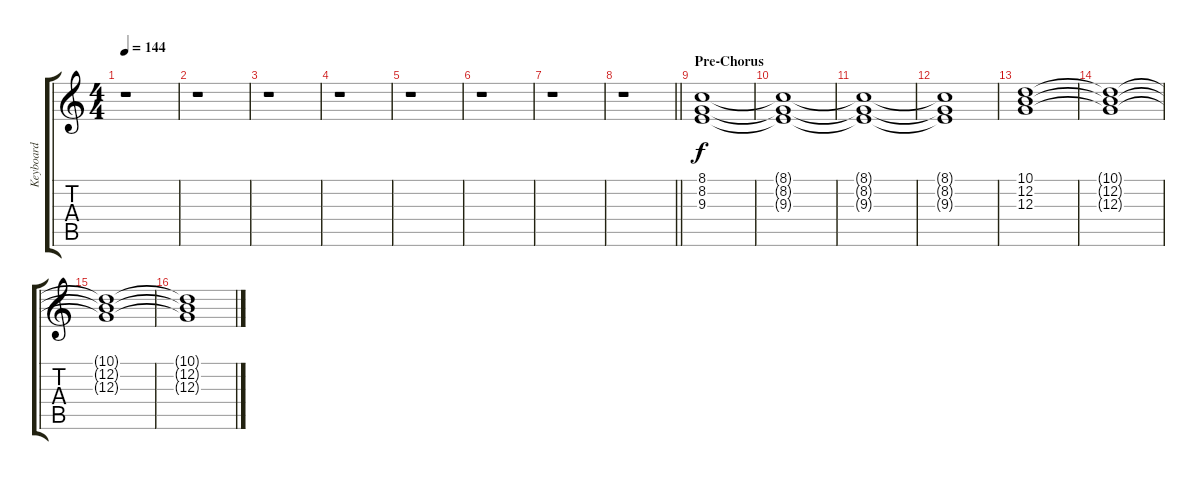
\track ("Keyboard" "Keyboard") {instrument drawbarorgan}
\staff {score tabs}
\tuning (E4 B3 G3 D3 A2 E2) {hide}
\ts (4 4)
\tempo 144
\clef g2
\ks c
r.1{dy f} |
r.1 |
r.1 |
r.1 |
r.1 |
r.1 |
r.1 |
\barLineRight lightlight
r.1 |
\section ("" "Pre-Chorus")
(8.1 8.2 9.3).1{volume 7 instrument drawbarorgan} |
(8.1{t} 8.2{t} 9.3{t}).1 |
(8.1{t} 8.2{t} 9.3{t}).1 |
(8.1{t} 8.2{t} 9.3{t}).1 |
(10.1 12.2 12.3).1 |
(10.1{t} 12.2{t} 12.3{t}).1 |
(10.1{t} 12.2{t} 12.3{t}).1 |
(10.1{t} 12.2{t} 12.3{t}).1
